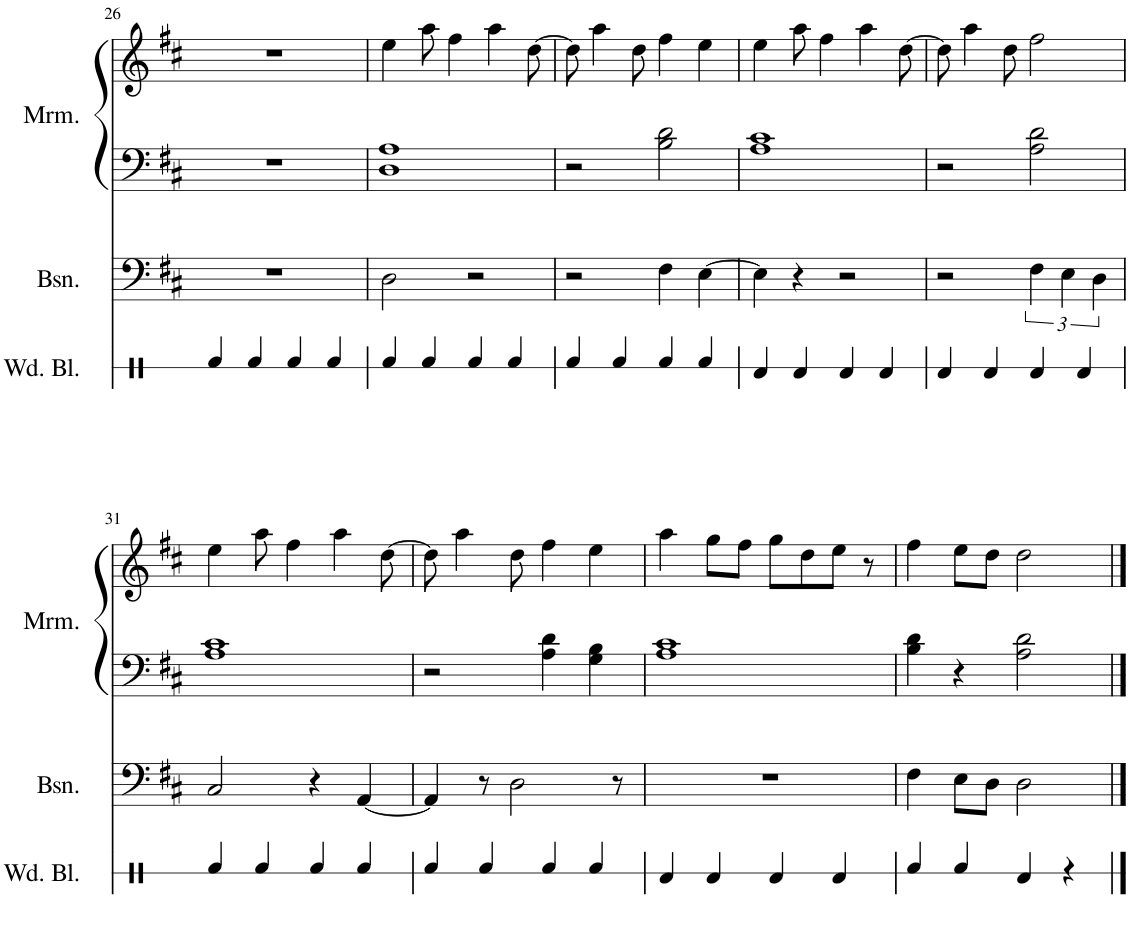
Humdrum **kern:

**kern	**kern	**kern	**kern
*part3	*part2	*part1	*part1
*staff4	*staff3	*staff2	*staff1
*I"Wood Blocks	*I"Bassoon	*I"Marimba	*
*I'Wd. Bl.	*I'Bsn.	*I'Mrm.	*
!!LO:PB:g=z
*clefX	*clefF4	*clefF4	*clefG2
*k[]	*k[f#c#]	*k[f#c#]	*k[f#c#]
*M4/4	*M4/4	*M4/4	*M4/4
=26	=26	=26	=26
4Rf/	1r	1r	1r
4Rf/	.	.	.
4Rf/	.	.	.
4Rf/	.	.	.
=27	=27	=27	=27
4Rf/	2D\	1D 1A	4ee\
4Rf/	.	.	8aa\
.	.	.	4ff#\
4Rf/	2r	.	.
.	.	.	4aa\
4Rf/	.	.	.
.	.	.	[8dd\
=28	=28	=28	=28
4Rf/	2r	2r	8dd\]
.	.	.	4aa\
4Rf/	.	.	.
.	.	.	8dd\
4Rf/	4F#\	2B\ 2d\	4ff#\
4Rf/	[4E\	.	4ee\
=29	=29	=29	=29
4Rd/	4E\]	1A 1c#	4ee\
4Rd/	4r	.	8aa\
.	.	.	4ff#\
4Rd/	2r	.	.
.	.	.	4aa\
4Rd/	.	.	.
.	.	.	[8dd\
=30	=30	=30	=30
4Rd/	2r	2r	8dd\]
.	.	.	4aa\
4Rd/	.	.	.
.	.	.	8dd\
4Rd/	6F#\	2A\ 2d\	2ff#\
.	6E\	.	.
4Rd/	.	.	.
.	6D\	.	.
!!LO:LB:g=z
=31	=31	=31	=31
4Rf/	2C#/	1A 1c#	4ee\
4Rf/	.	.	8aa\
.	.	.	4ff#\
4Rf/	4r	.	.
.	.	.	4aa\
4Rf/	[4AA/	.	.
.	.	.	[8dd\
=32	=32	=32	=32
4Rf/	4AA/]	2r	8dd\]
.	.	.	4aa\
4Rf/	8r	.	.
.	2D\	.	8dd\
4Rf/	.	4A\ 4d\	4ff#\
4Rf/	.	4G\ 4B\	4ee\
.	8r	.	.
=33	=33	=33	=33
4Rd/	1r	1A 1c#	4aa\
4Rd/	.	.	8gg\L
.	.	.	8ff#\J
4Rd/	.	.	8gg\L
.	.	.	8dd\
4Rd/	.	.	8ee\J
.	.	.	8r
=34	=34	=34	=34
4Rf/	4F#\	4B\ 4d\	4ff#\
4Rf/	8E\L	4r	8ee\L
.	8D\J	.	8dd\J
4Rd/	2D\	2A\ 2d\	2dd\
4r	.	.	.
==	==	==	==
*-	*-	*-	*-
